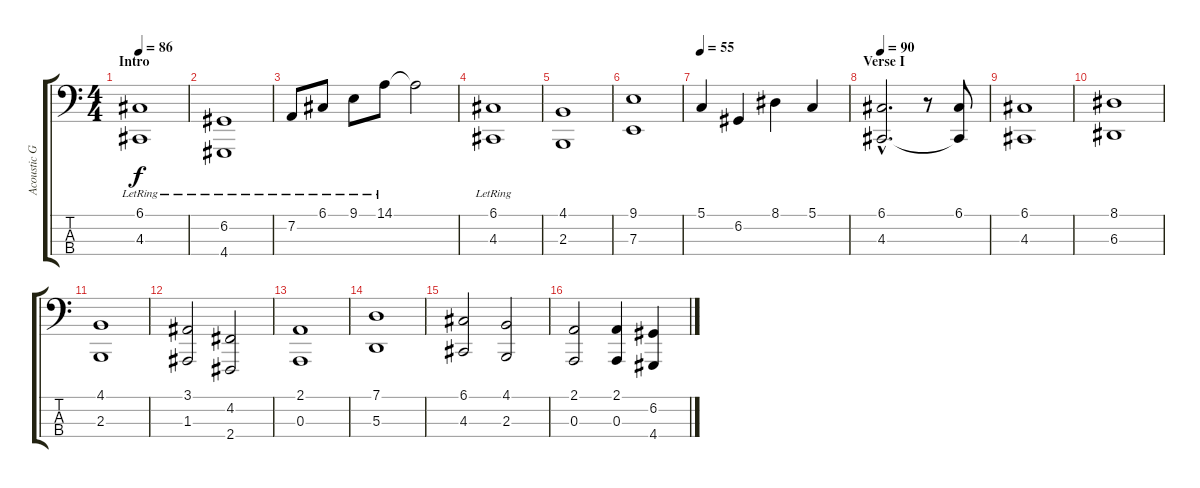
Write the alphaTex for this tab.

\track ("Acoustic Grand Piano ( Left Hand)" "Acoustic G") {instrument acousticgrandpiano}
\staff {score tabs}
\tuning (G2 D2 A1 E1) {hide}
\ts (4 4)
\section ("" "Intro")
\tempo 86
\clef f4
\ks c
(6.1{lr} 4.3{lr}).1{dy f instrument acousticgrandpiano} |
(6.2{lr} 4.4{lr}).1 |
7.2{lr}.8 6.1{lr}.8 9.1{lr}.8 14.1{lr}.8 14.1{t}.2 |
(6.1{lr} 4.3{lr}).1 |
(4.1 2.3).1 |
(9.1 7.3).1 |
\tempo 55
5.1.4 6.2.4 8.1.4 5.1.4 |
\section ("" "Verse I")
\tempo 90
(6.1{hac} 4.3{hac}).2{d} r.8 (6.1 4.3{t}).8 |
(6.1 4.3).1 |
(8.1 6.3).1 |
(4.1 2.3).1 |
(3.1 1.3).2 (4.2 2.4).2 |
(2.1 0.3).1 |
(7.1 5.3).1 |
(6.1 4.3).2 (4.1 2.3).2 |
(2.1 0.3).2 (2.1 0.3).4 (6.2 4.4).4
